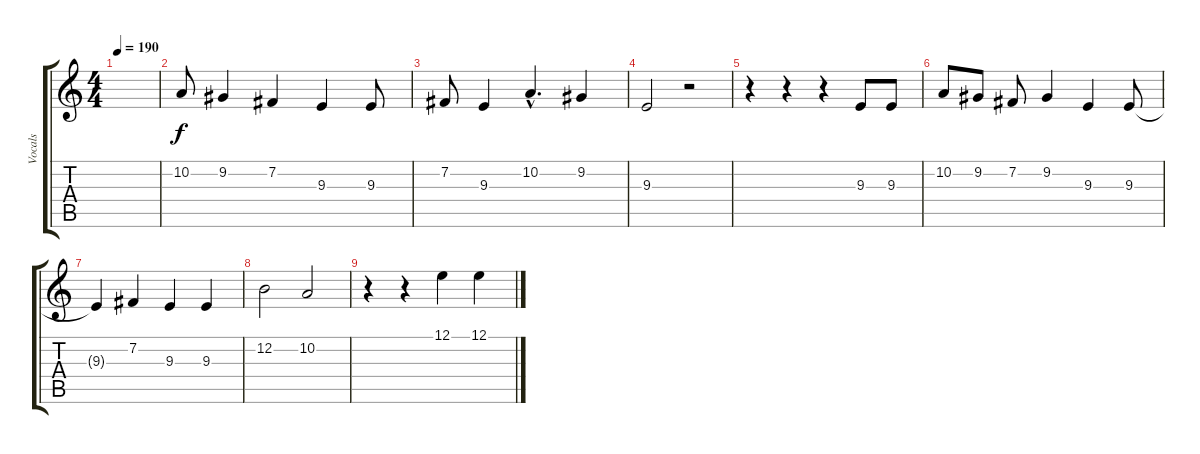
\track ("Vocals" "Vocals") {instrument oboe}
\staff {score tabs}
\tuning (E4 B3 G3 D3 A2 E2) {hide}
\ts (4 4)
\tempo 190
\clef g2
\ks c
|
10.2.8 9.2.4 7.2.4 9.3.4 9.3.8 |
7.2.8 9.3.4 10.2{hac}.4{d} 9.2.4 |
9.3.2 r.2 |
r.4 r.4 r.4 9.3.8 9.3.8 |
10.2.8 9.2.8 7.2.8 9.2.4 9.3.4 9.3.8 |
9.3{t}.4 7.2.4 9.3.4 9.3.4 |
12.2.2 10.2.2 |
r.4 r.4 12.1.4 12.1.4
